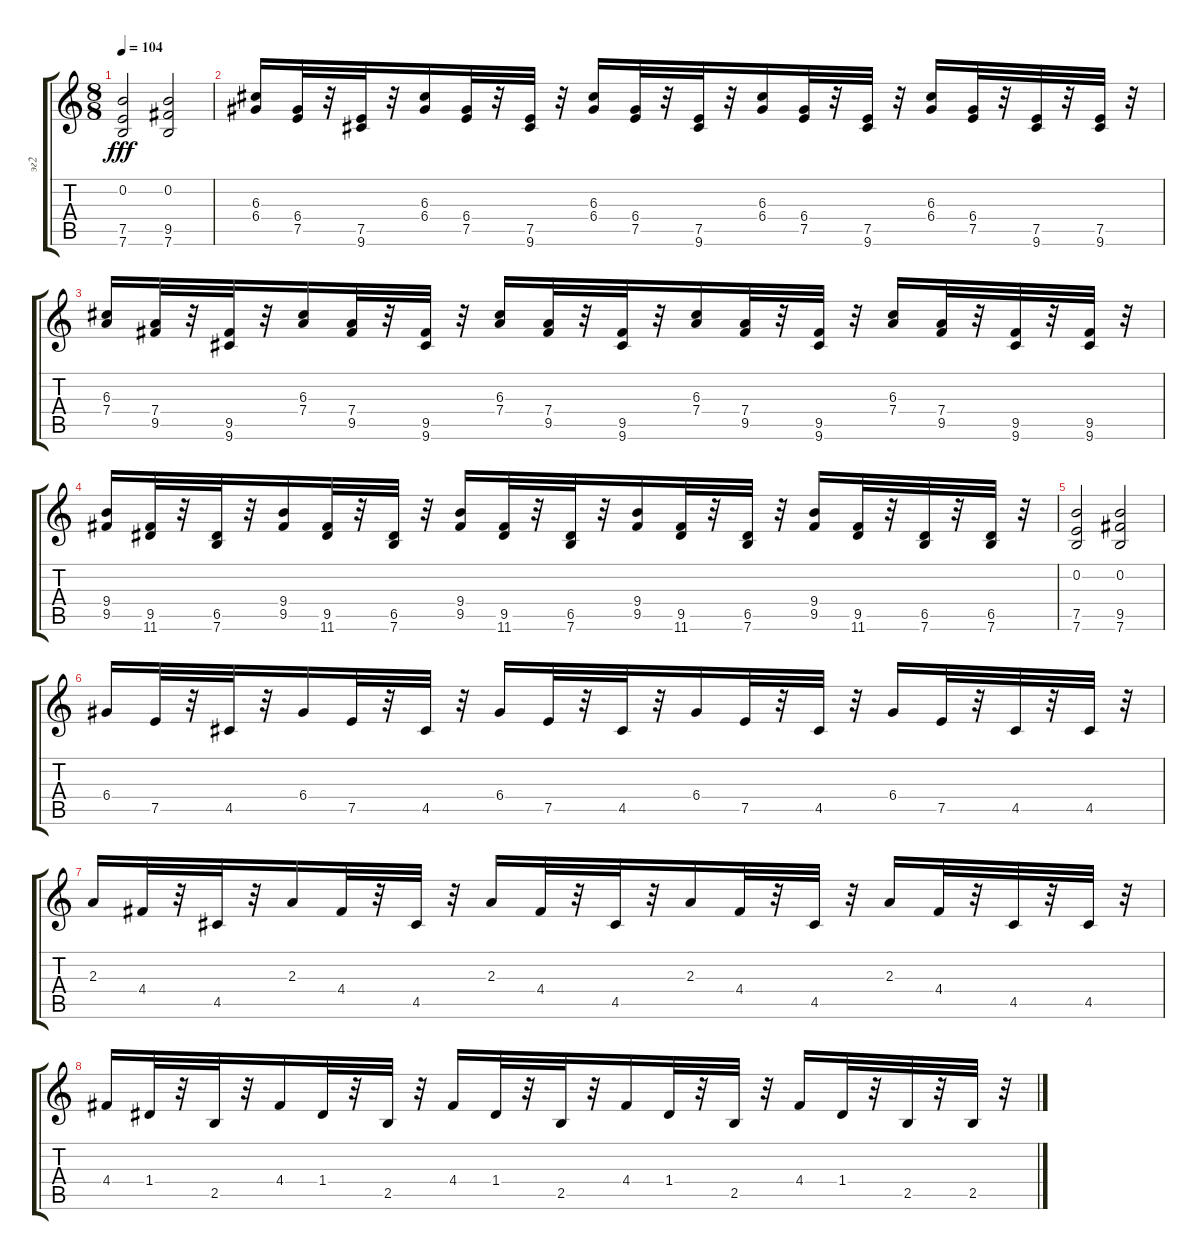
\track ("эг2" "эг2") {instrument distortionguitar}
\staff {score tabs}
\tuning (E4 B3 G3 D3 A2 E2) {hide}
\ts (8 8)
\tempo 104
\clef g2
\ks c
(0.2 7.5 7.6).2{dy fff} (0.2 9.5 7.6).2 |
(6.3 6.4).16 (6.4 7.5).32 r.32 (7.5 9.6).32 r.32 (6.3 6.4).16 (6.4 7.5).32 r.32 (7.5 9.6).32 r.32 (6.3 6.4).16 (6.4 7.5).32 r.32 (7.5 9.6).32 r.32 (6.3 6.4).16 (6.4 7.5).32 r.32 (7.5 9.6).32 r.32 (6.3 6.4).16 (6.4 7.5).32 r.32 (7.5 9.6).32 r.32 (7.5 9.6).32 r.32 |
(6.3 7.4).16 (7.4 9.5).32 r.32 (9.5 9.6).32 r.32 (6.3 7.4).16 (7.4 9.5).32 r.32 (9.5 9.6).32 r.32 (6.3 7.4).16 (7.4 9.5).32 r.32 (9.5 9.6).32 r.32 (6.3 7.4).16 (7.4 9.5).32 r.32 (9.5 9.6).32 r.32 (6.3 7.4).16 (7.4 9.5).32 r.32 (9.5 9.6).32 r.32 (9.5 9.6).32 r.32 |
(9.4 9.5).16 (9.5 11.6).32 r.32 (6.5 7.6).32 r.32 (9.4 9.5).16 (9.5 11.6).32 r.32 (6.5 7.6).32 r.32 (9.4 9.5).16 (9.5 11.6).32 r.32 (6.5 7.6).32 r.32 (9.4 9.5).16 (9.5 11.6).32 r.32 (6.5 7.6).32 r.32 (9.4 9.5).16 (9.5 11.6).32 r.32 (6.5 7.6).32 r.32 (6.5 7.6).32 r.32 |
(0.2 7.5 7.6).2 (0.2 9.5 7.6).2 |
6.4.16 7.5.32 r.32 4.5.32 r.32 6.4.16 7.5.32 r.32 4.5.32 r.32 6.4.16 7.5.32 r.32 4.5.32 r.32 6.4.16 7.5.32 r.32 4.5.32 r.32 6.4.16 7.5.32 r.32 4.5.32 r.32 4.5.32 r.32 |
2.3.16 4.4.32 r.32 4.5.32 r.32 2.3.16 4.4.32 r.32 4.5.32 r.32 2.3.16 4.4.32 r.32 4.5.32 r.32 2.3.16 4.4.32 r.32 4.5.32 r.32 2.3.16 4.4.32 r.32 4.5.32 r.32 4.5.32 r.32 |
4.4.16 1.4.32 r.32 2.5.32 r.32 4.4.16 1.4.32 r.32 2.5.32 r.32 4.4.16 1.4.32 r.32 2.5.32 r.32 4.4.16 1.4.32 r.32 2.5.32 r.32 4.4.16 1.4.32 r.32 2.5.32 r.32 2.5.32 r.32
